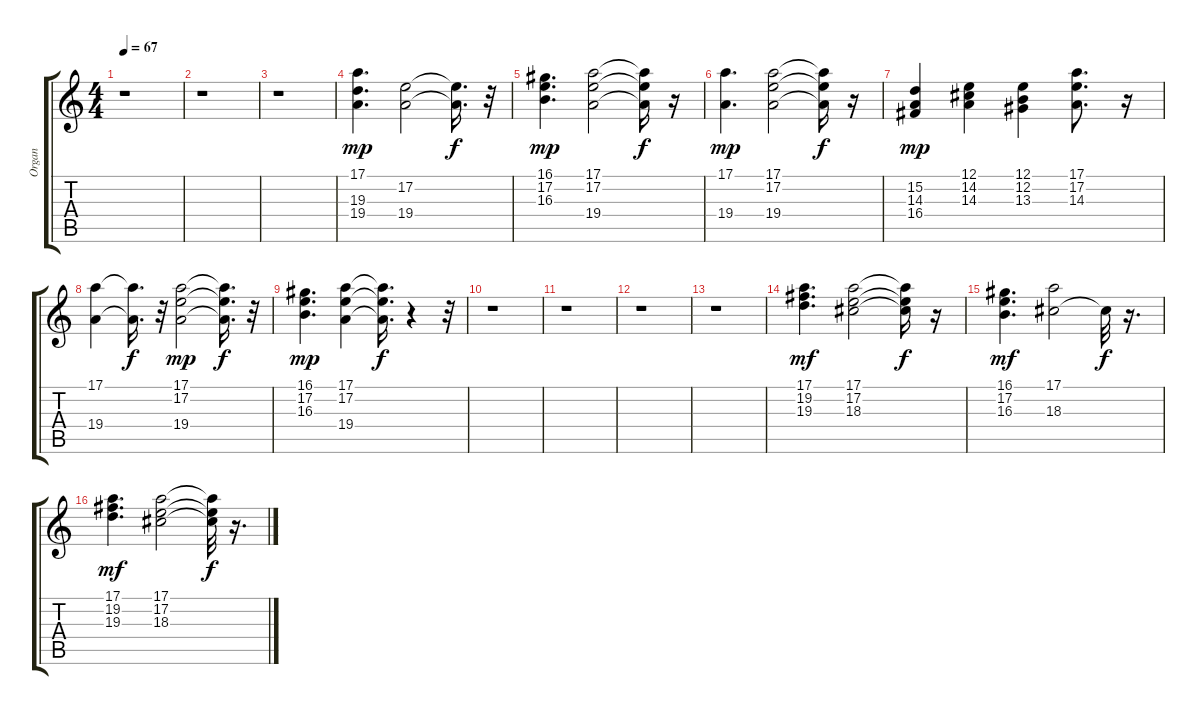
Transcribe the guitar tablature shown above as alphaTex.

\track ("Organ" "Organ") {instrument rockorgan}
\staff {score tabs}
\tuning (E4 B3 G3 D3 A2 E2) {hide}
\ts (4 4)
\tempo 67
\clef g2
\ks c
r.1{dy f} |
r.1 |
r.1 |
(17.1 19.3 19.4).4{d dy mp} (17.2 19.4).2 (17.2{t} 19.4{t}).16{d dy f} r.32 |
(16.1 17.2 16.3).4{d dy mp} (17.1 17.2 19.4).2 (17.1{t} 17.2{t} 19.4{t}).16{dy f} r.16 |
(17.1 19.4).4{d dy mp} (17.1 17.2 19.4).2 (17.1{t} 17.2{t} 19.4{t}).16{dy f} r.16 |
(15.2 14.3 16.4).4{dy mp} (12.1 14.2 14.3).4 (12.1 12.2 13.3).4 (17.1 17.2 14.3).8{d} r.16 |
(17.1 19.4).4 (17.1{t} 19.4{t}).16{d dy f} r.32 (17.1 17.2 19.4).2{dy mp} (17.1{t} 17.2{t} 19.4{t}).16{d dy f} r.32 |
(16.1 17.2 16.3).4{d dy mp} (17.1 17.2 19.4).4 (17.1{t} 17.2{t} 19.4{t}).16{d dy f} r.4 r.32 |
r.1 |
r.1 |
r.1 |
r.1 |
(17.1 19.2 19.3).4{d dy mf} (17.1 17.2 18.3).2 (17.1{t} 17.2{t} 18.3{t}).16{dy f} r.16 |
(16.1 17.2 16.3).4{d dy mf} (17.1 18.3).2 18.3{t}.32{dy f} r.16{d} |
(17.1 19.2 19.3).4{d dy mf} (17.1 17.2 18.3).2 (17.1{t} 17.2{t} 18.3{t}).32{dy f} r.16{d}
